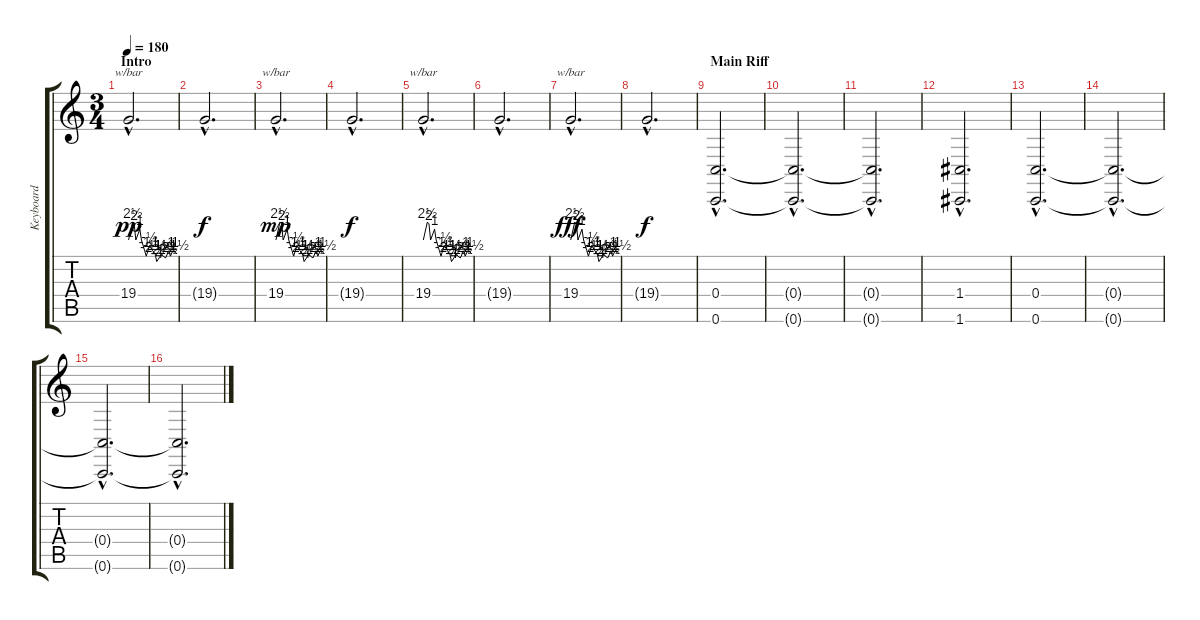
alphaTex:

\track ("Keyboard" "Keyboard") {instrument pad2warm}
\staff {score tabs}
\tuning (D4 A3 F3 C3 G2 C2) {hide}
\ts (3 4)
\section ("" "Intro")
\tempo 180
\clef g2
\ks c
19.4{hac}.2{d tbe (custom default 0 0 5 10 7 8 9 0 14 4 16 0 20 -4 22 -8 26 -2 30 -4 33 -6 35 -16 38 -10 41 -6 43 -8 46 -10 50 -4 52 -8 55 -4 57 -4 60 -6) dy pp instrument pad2warm} |
19.4{hac t}.2{d dy f} |
19.4{hac}.2{d tbe (custom default 0 0 5 10 7 8 9 0 14 4 16 0 20 -4 22 -8 26 -2 30 -4 33 -6 35 -16 38 -10 41 -6 43 -8 46 -10 50 -4 52 -8 55 -4 57 -4 60 -6) dy mp} |
19.4{hac t}.2{d dy f} |
19.4{hac}.2{d tbe (custom default 0 0 5 10 7 8 9 0 14 4 16 0 20 -4 22 -8 26 -2 30 -4 33 -6 35 -16 38 -10 41 -6 43 -8 46 -10 50 -4 52 -8 55 -4 57 -4 60 -6)} |
19.4{hac t}.2{d} |
19.4{hac}.2{d tbe (custom default 0 0 5 10 7 8 9 0 14 4 16 0 20 -4 22 -8 26 -2 30 -4 33 -6 35 -16 38 -10 41 -6 43 -8 46 -10 50 -4 52 -8 55 -4 57 -4 60 -6) dy fff} |
19.4{hac t}.2{d dy f} |
\section ("" "Main Riff")
(0.4{hac} 0.6{hac}).2{d} |
(0.4{hac t} 0.6{hac t}).2{d} |
(0.4{hac t} 0.6{hac t}).2{d} |
(1.4{hac} 1.6{hac}).2{d} |
(0.4{hac} 0.6{hac}).2{d} |
(0.4{hac t} 0.6{hac t}).2{d} |
(0.4{hac t} 0.6{hac t}).2{d} |
(0.4{hac t} 0.6{hac t}).2{d}
